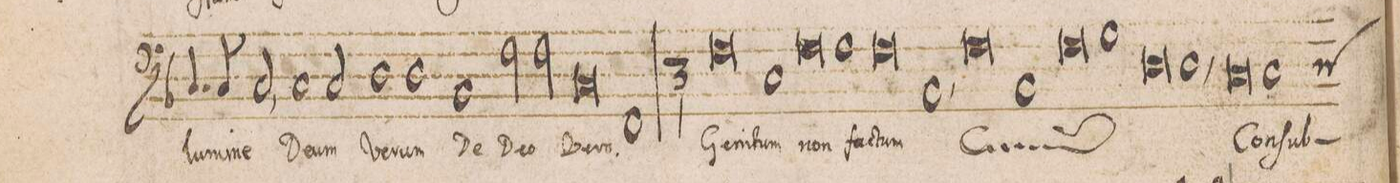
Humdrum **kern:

**kern	**text
*I"BASVS	*
*clefF4	*
*k[b-]	*
*met(C|)	*
*M2/1	*
4.C/	lu-
8C/	-mi-
=36-	=36-
2C,/	-ne
1C	De-
2C/	-um
=37-	=37-
1D	Ve-
1D	-rum
=38-	=38-
1BB-	De
2F\	De-
2F\	-o
=39-	=39-
0C	Ve-
=40-	=40-
1FF	-ro.
=41-	=41-
*M3/1	*
0F	Ge-
1C	-ni-
=42-	=42-
0F	-tum
1F	non
=43-	=43-
0F	fa-
1BB-,	-ctum
=44-	=44-
*	*ij
0F	Ge-
1BB-	-ni-
=45-	=45-
0F	-tum
1G	non
=46-	=46-
0D	fa-
1D,	-ctum
*	*Xij
=47-	=47-
0C	Con-
*custos:D	*
1C	-ſub-
=48-	=48-
*-	*-
